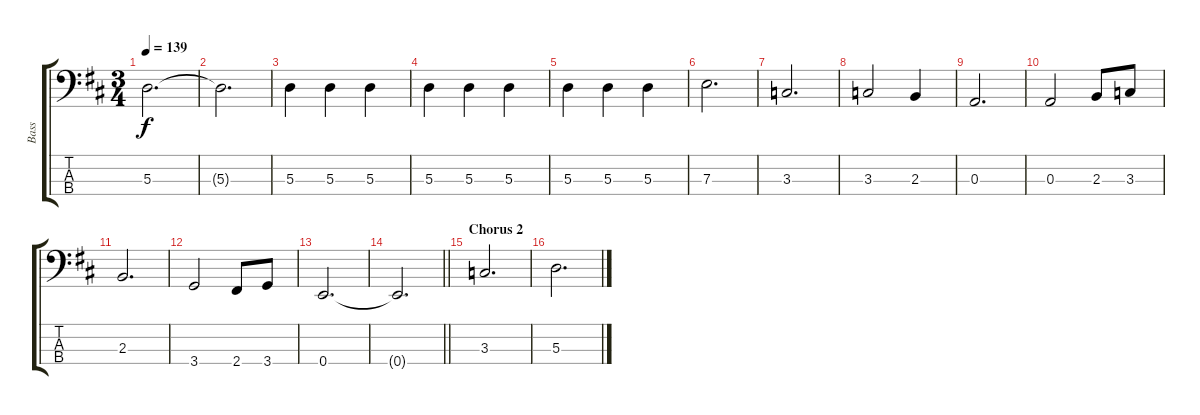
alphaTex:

\track ("Bass" "Bass") {instrument electricbassfinger}
\staff {score tabs}
\tuning (G2 D2 A1 E1) {hide}
\ts (3 4)
\tempo 139
\clef f4
\ks d
5.3.2{d dy f} |
5.3{t}.2{d} |
5.3.4 5.3.4 5.3.4 |
5.3.4 5.3.4 5.3.4 |
5.3.4 5.3.4 5.3.4 |
7.3.2{d} |
3.3.2{d} |
3.3.2 2.3.4 |
0.3.2{d} |
0.3.2 2.3.8 3.3.8 |
2.3.2{d} |
3.4.2 2.4.8 3.4.8 |
0.4.2{d} |
\barLineRight lightlight
0.4{t}.2{d} |
\section ("" "Chorus 2")
3.3.2{d} |
5.3.2{d}
